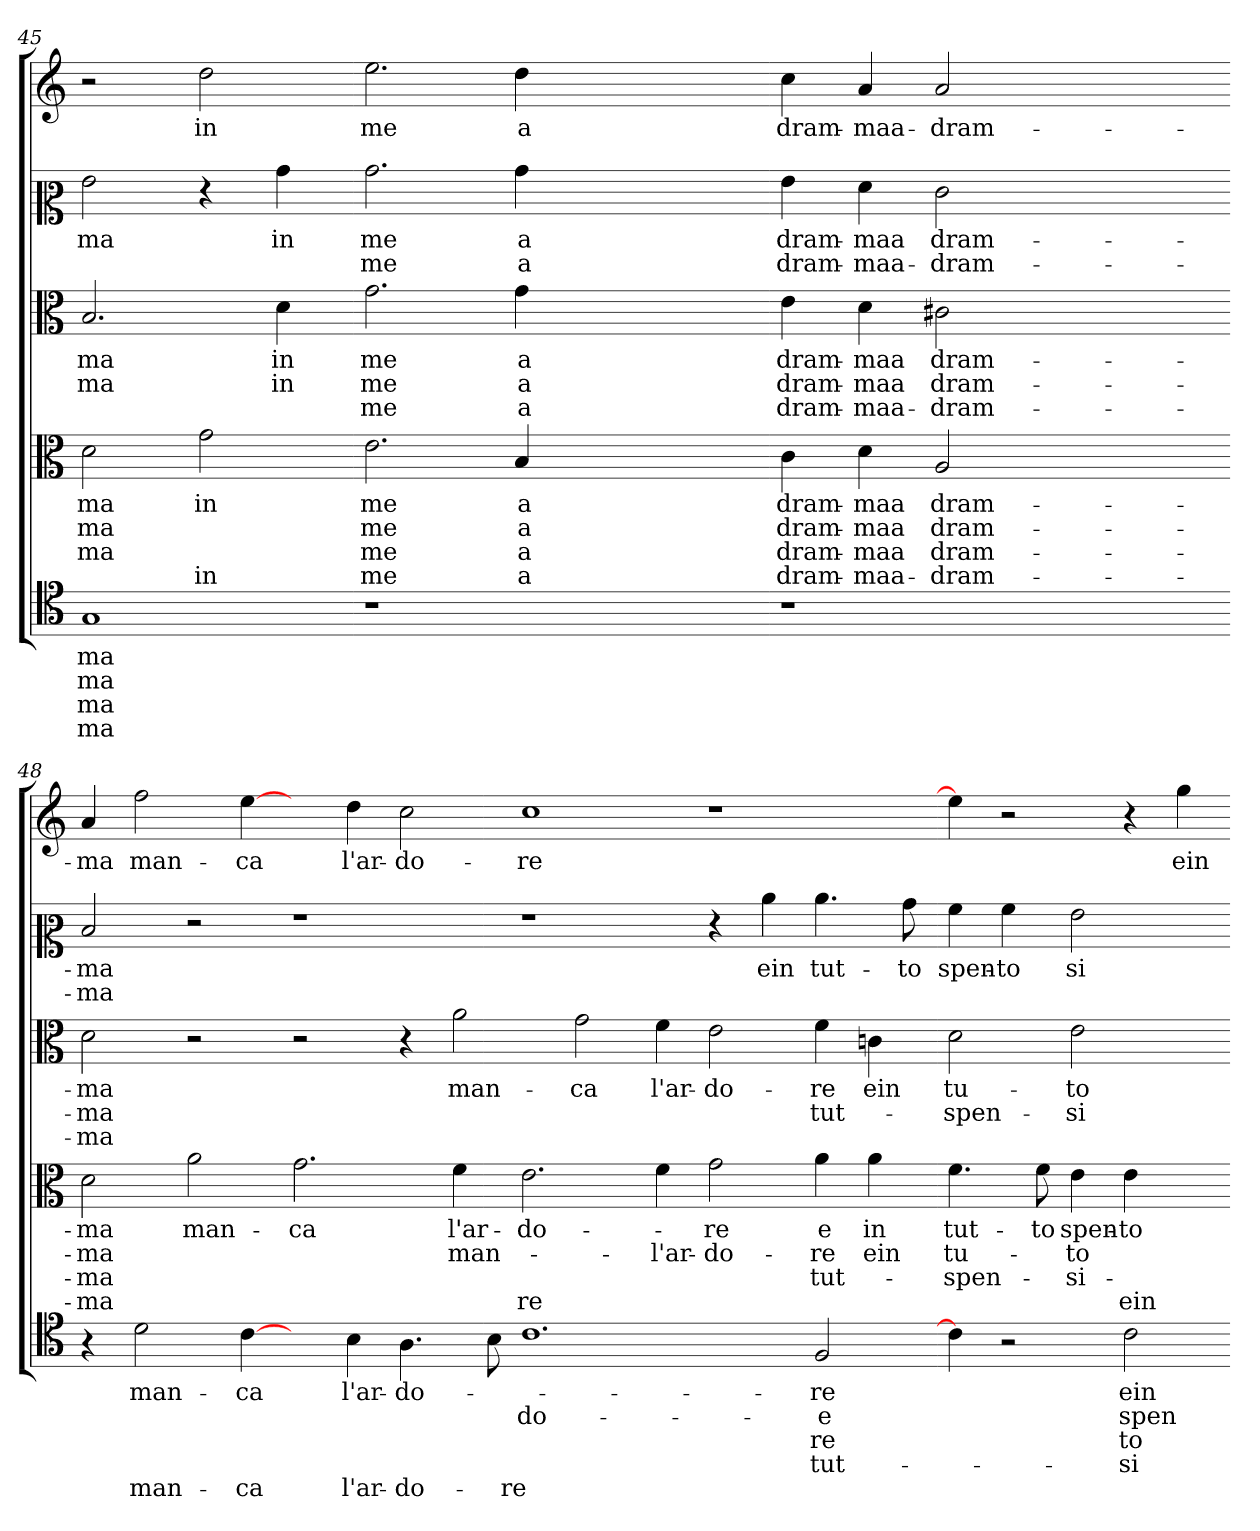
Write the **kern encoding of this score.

**kern	**text	**text	**text	**text	**text	**kern	**text	**text	**text	**text	**kern	**text	**text	**text	**kern	**text	**text	**kern	**text
*part5	*part5	*part5	*part5	*part5	*part5	*part4	*part4	*part4	*part4	*part4	*part3	*part3	*part3	*part3	*part2	*part2	*part2	*part1	*part1
*staff5	*staff5	*staff5	*staff5	*staff5	*staff5	*staff4	*staff4	*staff4	*staff4	*staff4	*staff3	*staff3	*staff3	*staff3	*staff2	*staff2	*staff2	*staff1	*staff1
*clefC4	*	*	*	*	*	*clefC3	*	*	*	*	*clefC3	*	*	*	*clefC2	*	*	*clefG2	*
*k[]	*	*	*	*	*	*k[]	*	*	*	*	*k[]	*	*	*	*k[]	*	*	*k[]	*
=45	=45	=45	=45	=45	=45	=45	=45	=45	=45	=45	=45	=45	=45	=45	=45	=45	=45	=45	=45
1G	ma	ma	ma	ma	.	2d	ma	ma	ma	.	2.B	ma	ma	.	2g	ma	.	2r	.
.	.	.	.	.	.	2g	in	.	.	in	.	.	.	.	4r	.	.	2dd	in
.	.	.	.	.	.	.	.	.	.	.	4d	in	in	.	4b	in	.	.	.
=46-	=46-	=46-	=46-	=46-	=46-	=46-	=46-	=46-	=46-	=46-	=46-	=46-	=46-	=46-	=46-	=46-	=46-	=46-	=46-
1r	.	.	.	.	.	2.e	me	me	me	me	2.g	me	me	me	2.b	me	me	2.ee	me
.	.	.	.	.	.	4B	a	a	a	a	4g	a	a	a	4b	a	a	4dd	a
1ryy	.	.	.	.	.	1ryy	.	.	.	.	1ryy	.	.	.	1ryy	.	.	1ryy	.
=47-	=47-	=47-	=47-	=47-	=47-	=47-	=47-	=47-	=47-	=47-	=47-	=47-	=47-	=47-	=47-	=47-	=47-	=47-	=47-
1r	.	.	.	.	.	4c	dram-	dram-	dram-	dram-	4e	dram-	dram-	dram-	4g	dram-	dram-	4cc	dram-
.	.	.	.	.	.	4d	maa	maa	maa	maa-	4d	maa	maa	maa-	4f	maa	maa-	4a	maa-
.	.	.	.	.	.	2A	dram-	dram-	dram-	dram-	2c#X	dram-	dram-	dram-	2e	dram-	dram-	2a	dram-
1ryy	.	.	.	.	.	1ryy	.	.	.	.	1ryy	.	.	.	1ryy	.	.	1ryy	.
=48-	=48-	=48-	=48-	=48-	=48-	=48-	=48-	=48-	=48-	=48-	=48-	=48-	=48-	=48-	=48-	=48-	=48-	=48-	=48-
4r	.	.	.	.	.	2d	ma	ma	ma	ma	2d	ma	ma	ma	2d	ma	ma	4a	ma
2d	man-	.	.	.	man-	.	.	.	.	.	.	.	.	.	.	.	.	2ff	man-
.	.	.	.	.	.	2a	man-	.	.	.	2r	.	.	.	2r	.	.	.	.
[4c	ca	.	.	.	ca	.	.	.	.	.	.	.	.	.	.	.	.	[4ee	ca
4ryy	.	.	.	.	.	2.g	ca	.	.	.	2r	.	.	.	1r	.	.	4ryy	.
4B	l'ar-	.	.	.	l'ar-	.	.	.	.	.	.	.	.	.	.	.	.	4dd	l'ar-
4.A	do-	.	.	.	do-	.	.	.	.	.	4r	.	.	.	.	.	.	2cc	do-
.	.	.	.	.	.	4f	l'ar-	man-	.	.	2a	man-	.	.	.	.	.	.	.
8B	.	.	.	.	.	.	.	.	.	.	.	.	.	.	.	.	.	.	.
1.c	.	do-	.	.	re	2.e	do-	.	.	re	.	.	.	.	1r	.	.	1cc	re
.	.	.	.	.	.	.	.	.	.	.	2g	ca	.	.	.	.	.	.	.
.	.	.	.	.	.	4f	.	l'ar-	.	.	4f	l'ar-	.	.	.	.	.	.	.
.	.	.	.	.	.	2g	re	do-	.	.	2e	do-	.	.	4r	.	.	1r	.
.	.	.	.	.	.	.	.	.	.	.	.	.	.	.	4cc	ein	.	.	.
2F	re	e	re	tut-	.	4a	e	re	tut-	.	4f	re	tut-	.	4.cc	tut-	.	.	.
.	.	.	.	.	.	4a	in	ein	.	.	4c	ein	.	.	.	.	.	.	.
.	.	.	.	.	.	.	.	.	.	.	.	.	.	.	8b	to	.	.	.
=52-	=52-	=52-	=52-	=52-	=52-	=52-	=52-	=52-	=52-	=52-	=52-	=52-	=52-	=52-	=52-	=52-	=52-	=52-	=52-
4c]	.	.	.	.	.	4.f	tut-	tu-	spen-	.	2d	tu-	spen-	.	4a	spen-	.	4ee]	.
2r	.	.	.	.	.	.	.	.	.	.	.	.	.	.	4a	to	.	2r	.
.	.	.	.	.	.	8f	to	.	.	.	.	.	.	.	.	.	.	.	.
.	.	.	.	.	.	4e	spen-	to	si-	.	2e	to	si-	.	2g	si-	.	.	.
2c	ein	spen-	to	si-	.	4e	to	.	.	ein	.	.	.	.	.	.	.	4r	.
.	.	.	.	.	.	4ryy	.	.	.	.	4ryy	.	.	.	4ryy	.	.	4gg	ein
=-	=-	=-	=-	=-	=-	=-	=-	=-	=-	=-	=-	=-	=-	=-	=-	=-	=-	=-	=-
*-	*-	*-	*-	*-	*-	*-	*-	*-	*-	*-	*-	*-	*-	*-	*-	*-	*-	*-	*-
